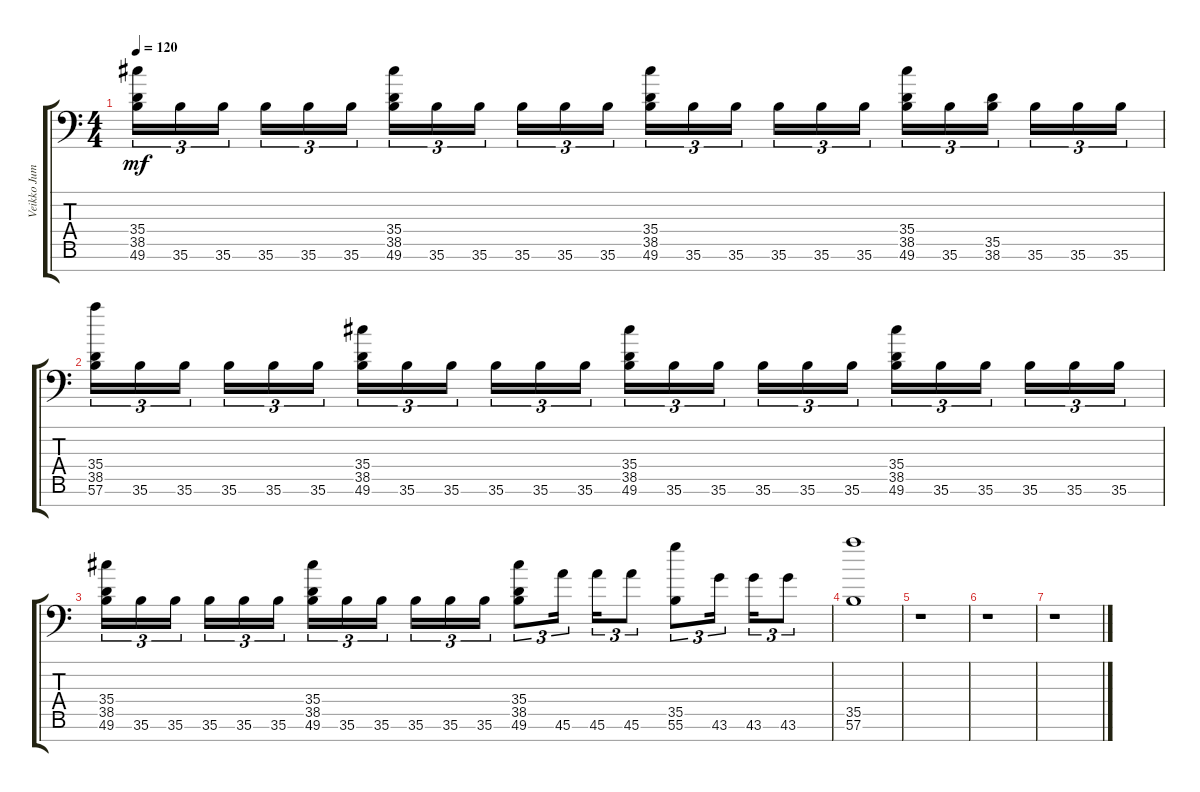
\track ("Veikko Jumisko (drums)" "Veikko Jum") {instrument acousticgrandpiano}
\staff {score tabs}
\tuning (C-1 C-1 C-1 C-1 C-1 C-1 C-1) {hide}
\ts (4 4)
\tempo 120
\clef f4
\ks c
(35.4 38.5 49.6).16{tu (3 2) dy mf} 35.6.16{tu (3 2)} 35.6.16{tu (3 2)} 35.6.16{tu (3 2)} 35.6.16{tu (3 2)} 35.6.16{tu (3 2)} (35.4 38.5 49.6).16{tu (3 2)} 35.6.16{tu (3 2)} 35.6.16{tu (3 2)} 35.6.16{tu (3 2)} 35.6.16{tu (3 2)} 35.6.16{tu (3 2)} (35.4 38.5 49.6).16{tu (3 2)} 35.6.16{tu (3 2)} 35.6.16{tu (3 2)} 35.6.16{tu (3 2)} 35.6.16{tu (3 2)} 35.6.16{tu (3 2)} (35.4 38.5 49.6).16{tu (3 2)} 35.6.16{tu (3 2)} (35.5 38.6).16{tu (3 2)} 35.6.16{tu (3 2)} 35.6.16{tu (3 2)} 35.6.16{tu (3 2)} |
(35.4 38.5 57.6).16{tu (3 2)} 35.6.16{tu (3 2)} 35.6.16{tu (3 2)} 35.6.16{tu (3 2)} 35.6.16{tu (3 2)} 35.6.16{tu (3 2)} (35.4 38.5 49.6).16{tu (3 2)} 35.6.16{tu (3 2)} 35.6.16{tu (3 2)} 35.6.16{tu (3 2)} 35.6.16{tu (3 2)} 35.6.16{tu (3 2)} (35.4 38.5 49.6).16{tu (3 2)} 35.6.16{tu (3 2)} 35.6.16{tu (3 2)} 35.6.16{tu (3 2)} 35.6.16{tu (3 2)} 35.6.16{tu (3 2)} (35.4 38.5 49.6).16{tu (3 2)} 35.6.16{tu (3 2)} 35.6.16{tu (3 2)} 35.6.16{tu (3 2)} 35.6.16{tu (3 2)} 35.6.16{tu (3 2)} |
(35.4 38.5 49.6).16{tu (3 2)} 35.6.16{tu (3 2)} 35.6.16{tu (3 2)} 35.6.16{tu (3 2)} 35.6.16{tu (3 2)} 35.6.16{tu (3 2)} (35.4 38.5 49.6).16{tu (3 2)} 35.6.16{tu (3 2)} 35.6.16{tu (3 2)} 35.6.16{tu (3 2)} 35.6.16{tu (3 2)} 35.6.16{tu (3 2)} (35.4 38.5 49.6).8{tu (3 2)} 45.6.16{tu (3 2)} 45.6.16{tu (3 2)} 45.6.8{tu (3 2)} (35.5 55.6).8{tu (3 2)} 43.6.16{tu (3 2)} 43.6.16{tu (3 2)} 43.6.8{tu (3 2)} |
(35.5 57.6).1 |
r.1 |
r.1 |
r.1
